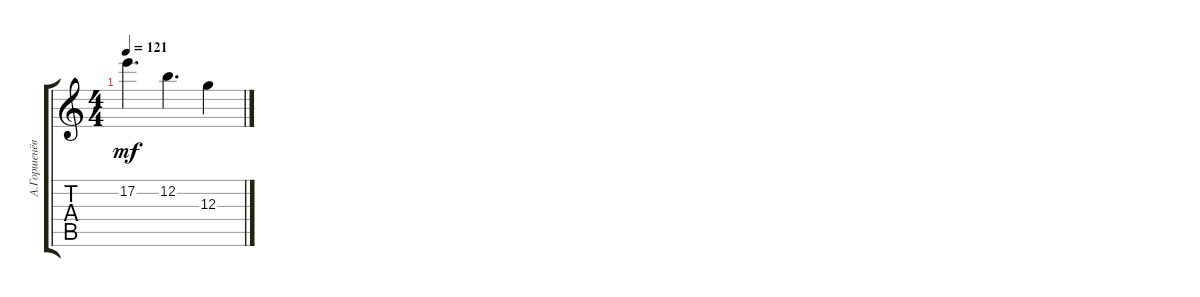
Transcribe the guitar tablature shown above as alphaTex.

\track ("А.Горшенёв" "А.Горшенёв") {instrument acousticguitarsteel}
\staff {score tabs}
\tuning (E4 B3 G3 D3 A2 E2) {hide}
\ts (4 4)
\tempo 121
\clef g2
\ks c
17.2.4{d dy mf} 12.2.4{d} 12.3.4
